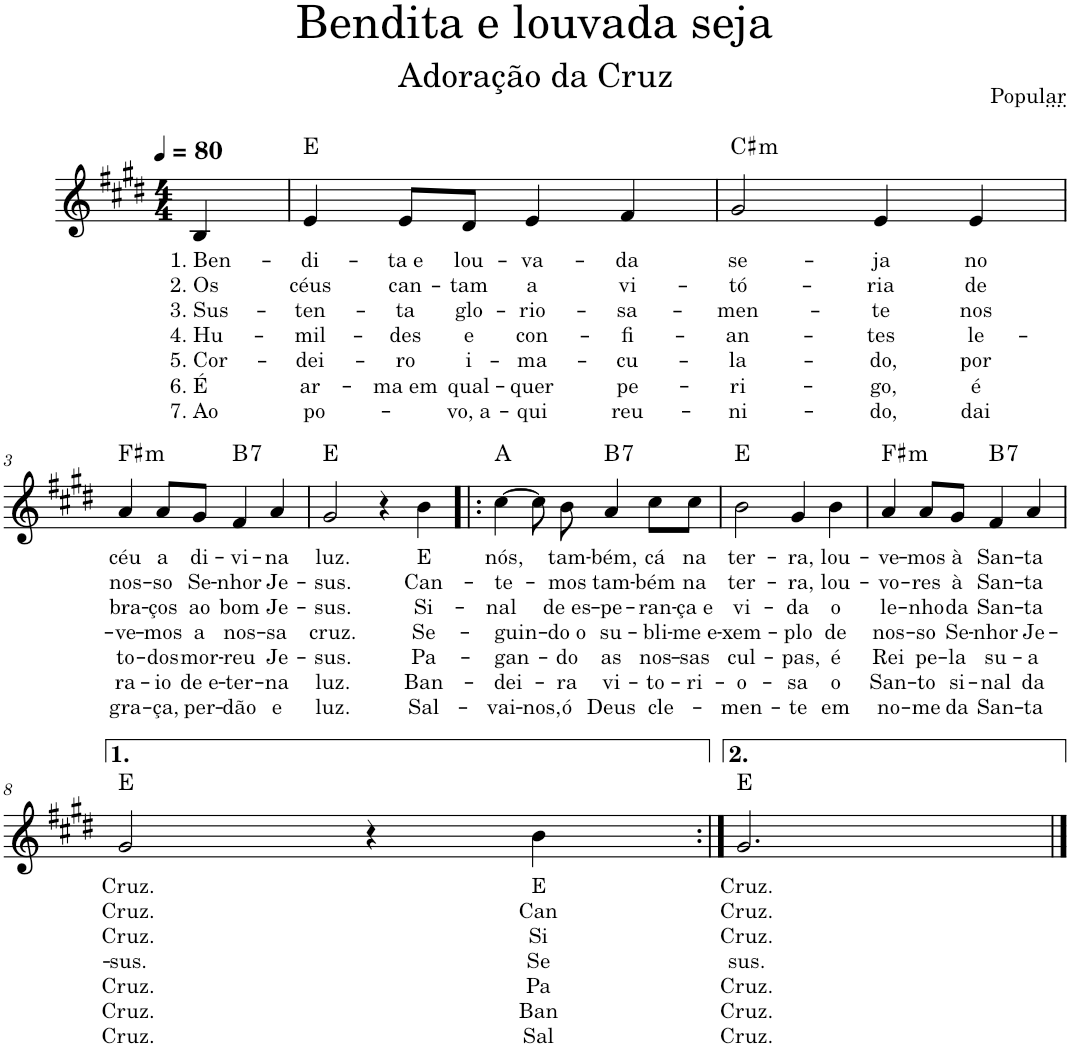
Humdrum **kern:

**kern	**text	**text	**text	**text	**text	**text	**text	**harte
*part1	*part1	*part1	*part1	*part1	*part1	*part1	*part1	*part1
*staff1	*staff1	*staff1	*staff1	*staff1	*staff1	*staff1	*staff1	*
*I"Voz	*	*	*	*	*	*	*	*
*I'Vo.	*	*	*	*	*	*	*	*
*clefG2	*	*	*	*	*	*	*	*
*k[f#c#g#d#]	*	*	*	*	*	*	*	*
*M4/4	*	*	*	*	*	*	*	*
*MM80	*	*	*	*	*	*	*	*
=	=	=	=	=	=	=	=	=
!	!LO:LY:b	!LO:LY:b	!LO:LY:b	!LO:LY:b	!LO:LY:b	!LO:LY:b	!LO:LY:b	!
4B/	1. Ben-	2. Os	3. Sus-	4. Hu-	5. Cor-	6. É	7. Ao	.
=1	=1	=1	=1	=1	=1	=1	=1	=1
!	!LO:LY:b	!LO:LY:b	!LO:LY:b	!LO:LY:b	!LO:LY:b	!LO:LY:b	!LO:LY:b	!
4e/	-di-	céus	-ten-	-mil-	-dei-	ar-	po-	E:maj
!	!LO:LY:b	!LO:LY:b	!LO:LY:b	!LO:LY:b	!LO:LY:b	!LO:LY:b	!	!
8e/L	-ta e	can-	-ta	-des	-ro	-ma em	.	.
!	!LO:LY:b	!LO:LY:b	!LO:LY:b	!LO:LY:b	!LO:LY:b	!LO:LY:b	!LO:LY:b	!
8d#/J	lou-	-tam	glo-	e	i-	qual-	-vo, a-	.
!	!LO:LY:b	!LO:LY:b	!LO:LY:b	!LO:LY:b	!LO:LY:b	!LO:LY:b	!LO:LY:b	!
4e/	-va-	a	-rio-	con-	-ma-	-quer	-qui	.
!	!LO:LY:b	!LO:LY:b	!LO:LY:b	!LO:LY:b	!LO:LY:b	!LO:LY:b	!LO:LY:b	!
4f#/	-da	vi-	-sa-	-fi-	-cu-	pe-	reu-	.
=2	=2	=2	=2	=2	=2	=2	=2	=2
!	!LO:LY:b	!LO:LY:b	!LO:LY:b	!LO:LY:b	!LO:LY:b	!LO:LY:b	!LO:LY:b	!LO:H:kt=m
2g#/	se-	-tó-	-men-	-an-	-la-	-ri-	-ni-	C#:min
!	!LO:LY:b	!LO:LY:b	!LO:LY:b	!LO:LY:b	!LO:LY:b	!LO:LY:b	!LO:LY:b	!
4e/	-ja	-ria	-te	-tes	-do,	-go,	-do,	.
!	!LO:LY:b	!LO:LY:b	!LO:LY:b	!LO:LY:b	!LO:LY:b	!LO:LY:b	!LO:LY:b	!
4e/	no	de	nos	le-	por	é	dai	.
!!LO:LB:g=z
=3	=3	=3	=3	=3	=3	=3	=3	=3
!	!LO:LY:b	!LO:LY:b	!LO:LY:b	!LO:LY:b	!LO:LY:b	!LO:LY:b	!LO:LY:b	!LO:H:kt=m
4a/	céu	nos-	bra-	-ve-	to-	ra-	gra-	F#:min
!	!LO:LY:b	!LO:LY:b	!LO:LY:b	!LO:LY:b	!LO:LY:b	!LO:LY:b	!LO:LY:b	!
8a/L	a	-so	-ços	-mos	-dos	-io	-ça,	.
!	!LO:LY:b	!LO:LY:b	!LO:LY:b	!LO:LY:b	!LO:LY:b	!LO:LY:b	!LO:LY:b	!
8g#/J	di-	Se-	ao	a	mor-	de e-	per-	.
!	!LO:LY:b	!LO:LY:b	!LO:LY:b	!LO:LY:b	!LO:LY:b	!LO:LY:b	!LO:LY:b	!LO:H:kt=7
4f#/	-vi-	-nhor	bom	nos-	-reu	-ter-	-dão	B:7
!	!LO:LY:b	!LO:LY:b	!LO:LY:b	!LO:LY:b	!LO:LY:b	!LO:LY:b	!LO:LY:b	!
4a/	-na	Je-	Je-	-sa	Je-	-na	e	.
=4	=4	=4	=4	=4	=4	=4	=4	=4
!	!LO:LY:b	!LO:LY:b	!LO:LY:b	!LO:LY:b	!LO:LY:b	!LO:LY:b	!LO:LY:b	!
2g#/	luz.	-sus.	-sus.	cruz.	-sus.	luz.	luz.	E:maj
4r	.	.	.	.	.	.	.	.
!	!LO:LY:b	!LO:LY:b	!LO:LY:b	!LO:LY:b	!LO:LY:b	!LO:LY:b	!LO:LY:b	!
4b\	E	Can-	Si-	Se-	Pa-	Ban-	Sal-	.
=5!|:	=5!|:	=5!|:	=5!|:	=5!|:	=5!|:	=5!|:	=5!|:	=5!|:
!	!LO:LY:b	!LO:LY:b	!LO:LY:b	!LO:LY:b	!LO:LY:b	!LO:LY:b	!LO:LY:b	!
[4cc#\	nós,	-te-	-nal	-guin-	-gan-	-dei-	-vai-	A:maj
!	!	!	!	!	!	!	!LO:LY:b	!
8cc#\]	.	.	.	.	.	.	-nos,	.
!	!LO:LY:b	!LO:LY:b	!LO:LY:b	!LO:LY:b	!LO:LY:b	!LO:LY:b	!LO:LY:b	!
8b\	tam-	-mos	de es-	-do o	-do	-ra	ó	.
!	!LO:LY:b	!LO:LY:b	!LO:LY:b	!LO:LY:b	!LO:LY:b	!LO:LY:b	!LO:LY:b	!LO:H:kt=7
4a/	-bém,	tam-	-pe-	su-	as	vi-	Deus	B:7
!	!LO:LY:b	!LO:LY:b	!LO:LY:b	!LO:LY:b	!LO:LY:b	!LO:LY:b	!LO:LY:b	!
8cc#\L	cá	-bém	-ran-	-bli-	nos-	-to-	cle-	.
!	!LO:LY:b	!LO:LY:b	!LO:LY:b	!LO:LY:b	!LO:LY:b	!LO:LY:b	!	!
8cc#\J	na	na	-ça e	-me e-	-sas	-ri-	.	.
=6	=6	=6	=6	=6	=6	=6	=6	=6
!	!LO:LY:b	!LO:LY:b	!LO:LY:b	!LO:LY:b	!LO:LY:b	!LO:LY:b	!LO:LY:b	!
2b\	ter-	ter-	vi-	-xem-	cul-	-o-	-men-	E:maj
!	!LO:LY:b	!LO:LY:b	!LO:LY:b	!LO:LY:b	!LO:LY:b	!LO:LY:b	!LO:LY:b	!
4g#/	-ra,	-ra,	-da	-plo	-pas,	-sa	-te	.
!	!LO:LY:b	!LO:LY:b	!LO:LY:b	!LO:LY:b	!LO:LY:b	!LO:LY:b	!LO:LY:b	!
4b\	lou-	lou-	o	de	é	o	em	.
=7	=7	=7	=7	=7	=7	=7	=7	=7
!	!LO:LY:b	!LO:LY:b	!LO:LY:b	!LO:LY:b	!LO:LY:b	!LO:LY:b	!LO:LY:b	!LO:H:kt=m
4a/	-ve-	-vo-	le-	nos-	Rei	San-	no-	F#:min
!	!LO:LY:b	!LO:LY:b	!LO:LY:b	!LO:LY:b	!LO:LY:b	!LO:LY:b	!LO:LY:b	!
8a/L	-mos	-res	-nho	-so	pe-	-to	-me	.
!	!LO:LY:b	!LO:LY:b	!LO:LY:b	!LO:LY:b	!LO:LY:b	!LO:LY:b	!LO:LY:b	!
8g#/J	à	à	da	Se-	-la	si-	da	.
!	!LO:LY:b	!LO:LY:b	!LO:LY:b	!LO:LY:b	!LO:LY:b	!LO:LY:b	!LO:LY:b	!LO:H:kt=7
4f#/	San-	San-	San-	-nhor	su-	-nal	San-	B:7
!	!LO:LY:b	!LO:LY:b	!LO:LY:b	!LO:LY:b	!LO:LY:b	!LO:LY:b	!LO:LY:b	!
4a/	-ta	-ta	-ta	Je-	-a	da	-ta	.
!!LO:LB:g=z
=8	=8	=8	=8	=8	=8	=8	=8	=8
!	!LO:LY:b	!LO:LY:b	!LO:LY:b	!LO:LY:b	!LO:LY:b	!LO:LY:b	!LO:LY:b	!
2g#/	Cruz.	Cruz.	Cruz.	-sus.	Cruz.	Cruz.	Cruz.	E:maj
4r	.	.	.	.	.	.	.	.
!	!LO:LY:b	!LO:LY:b	!LO:LY:b	!LO:LY:b	!LO:LY:b	!LO:LY:b	!LO:LY:b	!
4b\	E	Can	Si	Se	Pa	Ban	Sal	.
=9:|!	=9:|!	=9:|!	=9:|!	=9:|!	=9:|!	=9:|!	=9:|!	=9:|!
!	!LO:LY:b	!LO:LY:b	!LO:LY:b	!LO:LY:b	!LO:LY:b	!LO:LY:b	!LO:LY:b	!
2.g#/	Cruz.	Cruz.	Cruz.	sus.	Cruz.	Cruz.	Cruz.	E:maj
==	==	==	==	==	==	==	==	==
*-	*-	*-	*-	*-	*-	*-	*-	*-
